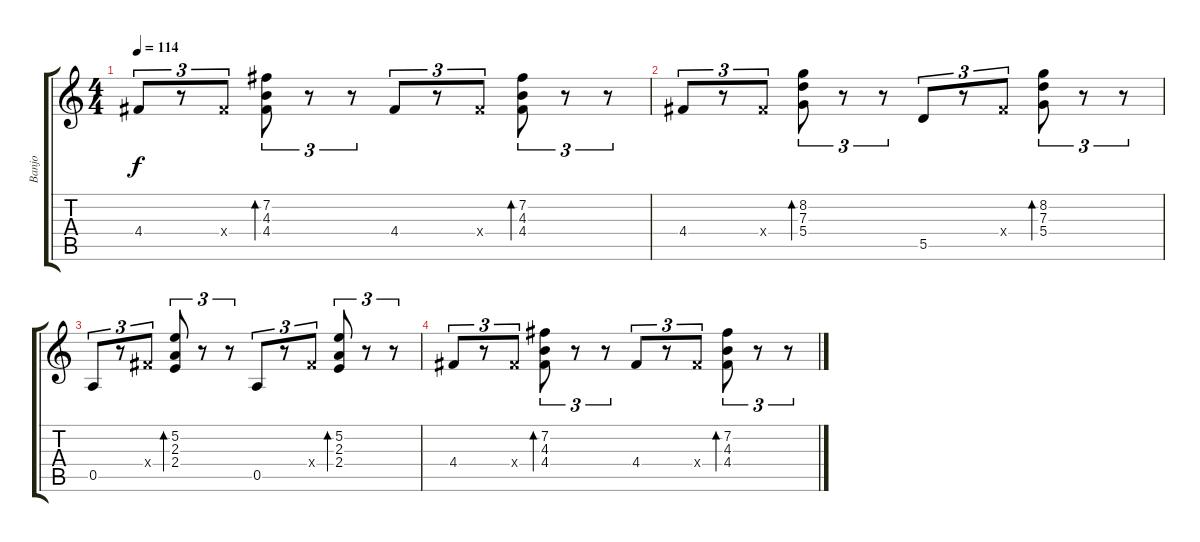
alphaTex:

\track ("Banjo" "Banjo") {instrument banjo}
\staff {score tabs}
\tuning (E4 B3 G3 D3 A2 E2) {hide}
\displaytranspose 12
\ts (4 4)
\tempo 114
\clef g2
\ks c
4.4.8{tu (3 2) dy f} r.8{tu (3 2)} 4.4{x}.8{tu (3 2)} (7.2 4.3 4.4).8{tu (3 2) bd 480} r.8{tu (3 2)} r.8{tu (3 2)} 4.4.8{tu (3 2)} r.8{tu (3 2)} 4.4{x}.8{tu (3 2)} (7.2 4.3 4.4).8{tu (3 2) bd 480} r.8{tu (3 2)} r.8{tu (3 2)} |
4.4.8{tu (3 2)} r.8{tu (3 2)} 4.4{x}.8{tu (3 2)} (8.2 7.3 5.4).8{tu (3 2) bd 480} r.8{tu (3 2)} r.8{tu (3 2)} 5.5.8{tu (3 2)} r.8{tu (3 2)} 4.4{x}.8{tu (3 2)} (8.2 7.3 5.4).8{tu (3 2) bd 480} r.8{tu (3 2)} r.8{tu (3 2)} |
0.5.8{tu (3 2)} r.8{tu (3 2)} 4.4{x}.8{tu (3 2)} (5.2 2.3 2.4).8{tu (3 2) bd 480} r.8{tu (3 2)} r.8{tu (3 2)} 0.5.8{tu (3 2)} r.8{tu (3 2)} 4.4{x}.8{tu (3 2)} (5.2 2.3 2.4).8{tu (3 2) bd 480} r.8{tu (3 2)} r.8{tu (3 2)} |
4.4.8{tu (3 2)} r.8{tu (3 2)} 4.4{x}.8{tu (3 2)} (7.2 4.3 4.4).8{tu (3 2) bd 480} r.8{tu (3 2)} r.8{tu (3 2)} 4.4.8{tu (3 2)} r.8{tu (3 2)} 4.4{x}.8{tu (3 2)} (7.2 4.3 4.4).8{tu (3 2) bd 480} r.8{tu (3 2)} r.8{tu (3 2)}
